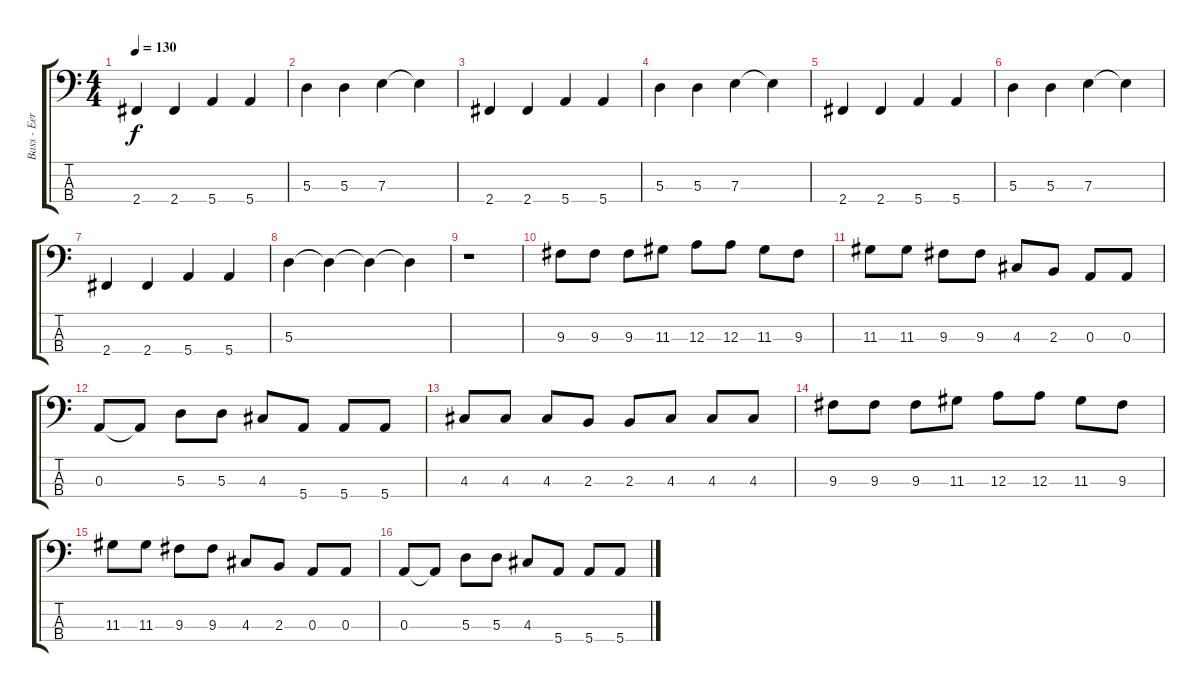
\track ("Bass - Eero Heinonen" "Bass - Eer") {instrument electricbassfinger}
\staff {score tabs}
\tuning (G2 D2 A1 E1) {hide}
\ts (4 4)
\tempo 130
\clef f4
\ks c
2.4.4{dy f instrument electricbassfinger} 2.4.4 5.4.4 5.4.4 |
5.3.4 5.3.4 7.3.4 7.3{t}.4 |
2.4.4 2.4.4 5.4.4 5.4.4 |
5.3.4 5.3.4 7.3.4 7.3{t}.4 |
2.4.4 2.4.4 5.4.4 5.4.4 |
5.3.4 5.3.4 7.3.4 7.3{t}.4 |
2.4.4 2.4.4 5.4.4 5.4.4 |
5.3.4 5.3{t}.4 5.3{t}.4 5.3{t}.4 |
r.1 |
9.3.8 9.3.8 9.3.8 11.3.8 12.3.8 12.3.8 11.3.8 9.3.8 |
11.3.8 11.3.8 9.3.8 9.3.8 4.3.8 2.3.8 0.3.8 0.3.8 |
0.3.8 0.3{t}.8 5.3.8 5.3.8 4.3.8 5.4.8 5.4.8 5.4.8 |
4.3.8 4.3.8 4.3.8 2.3.8 2.3.8 4.3.8 4.3.8 4.3.8 |
9.3.8 9.3.8 9.3.8 11.3.8 12.3.8 12.3.8 11.3.8 9.3.8 |
11.3.8 11.3.8 9.3.8 9.3.8 4.3.8 2.3.8 0.3.8 0.3.8 |
0.3.8 0.3{t}.8 5.3.8 5.3.8 4.3.8 5.4.8 5.4.8 5.4.8
